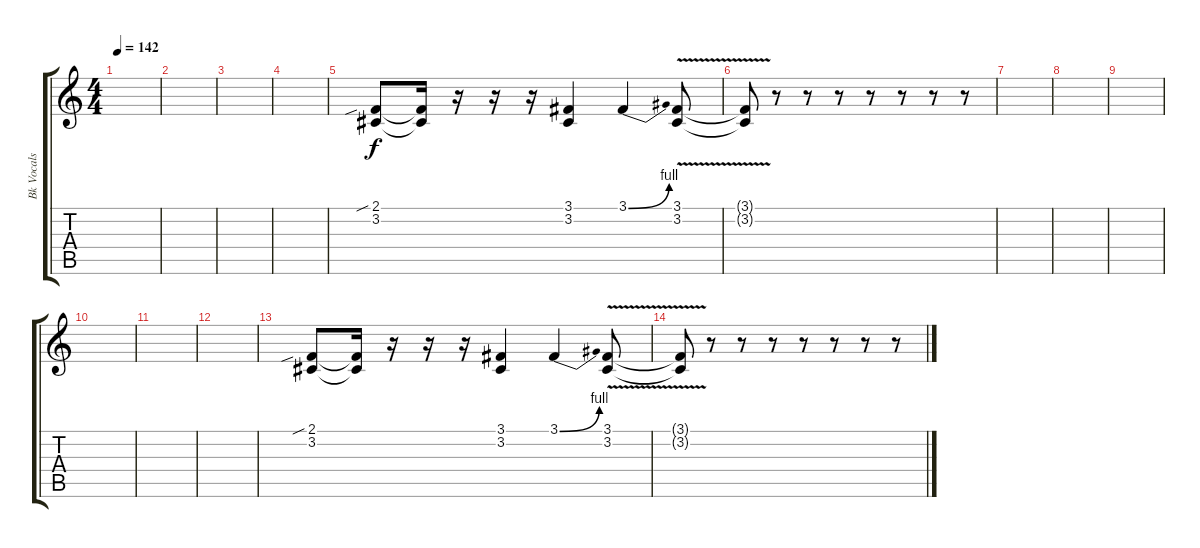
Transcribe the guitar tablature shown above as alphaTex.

\track ("Bk Vocals" "Bk Vocals") {instrument reedorgan}
\staff {score tabs}
\tuning (Eb4 Bb3 Gb3 Db3 Ab2 Eb2) {hide}
\ts (4 4)
\tempo 142
\clef g2
\ks c
|
|
|
|
(2.1{sib} 3.2).8 (2.1{t} 3.2{t}).16 r.16 r.16 r.16 (3.1 3.2).4 3.1{be (bend 0 0 60 4)}.4 (3.1{v} 3.2{v}).8 |
(3.1{t} 3.2{t}).8 r.8 r.8 r.8 r.8 r.8 r.8 r.8 |
|
|
|
|
|
|
(2.1{sib} 3.2).8 (2.1{t} 3.2{t}).16 r.16 r.16 r.16 (3.1 3.2).4 3.1{be (bend 0 0 60 4)}.4 (3.1{v} 3.2{v}).8 |
(3.1{t} 3.2{t}).8 r.8 r.8 r.8 r.8 r.8 r.8 r.8
